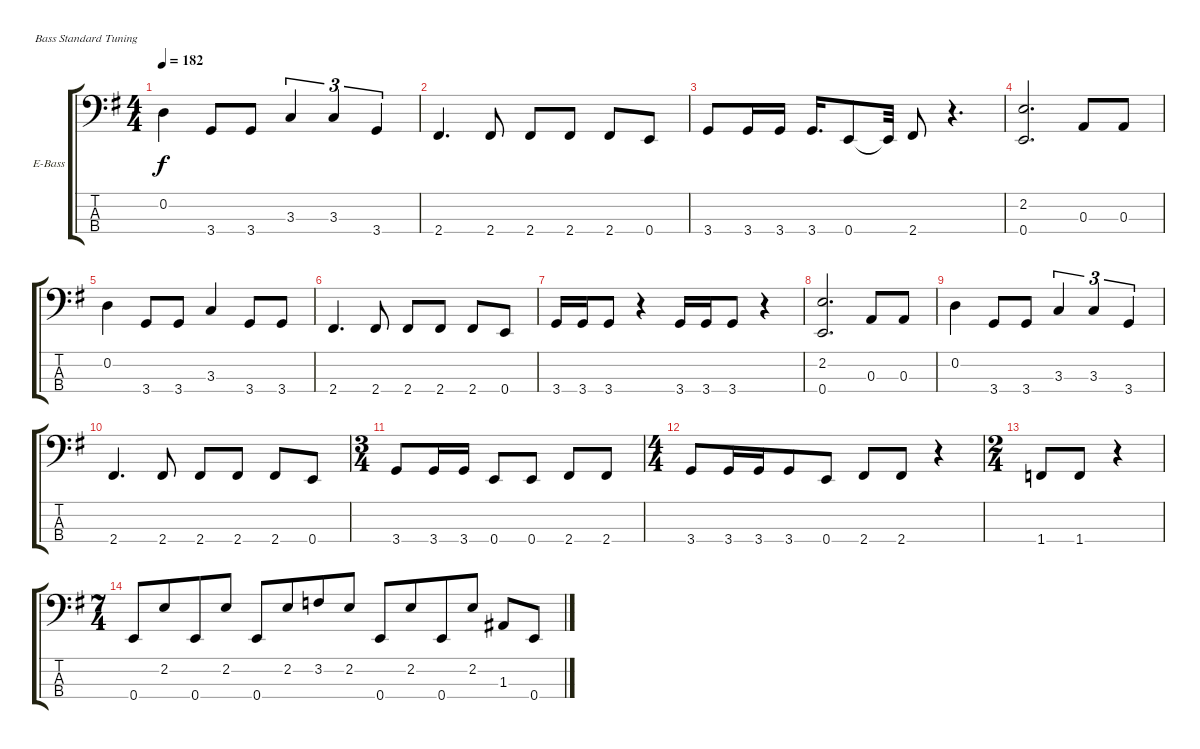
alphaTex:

\bracketExtendMode groupsimilarinstruments
\firstSystemTrackNameOrientation horizontal
\otherSystemsTrackNameOrientation horizontal
\track ("Bass" "E-Bass") {instrument electricbasspick}
\staff {score tabs}
\tuning (G2 D2 A1 E1)
\ts (4 4)
\tempo 182
\clef f4
\scale
1.05549
\ks g
0.2.4{dy f} 3.4.8 3.4.8 3.3.4{tu (3 2)} 3.3.4{tu (3 2)} 3.4.4{tu (3 2)} |
\scale
0.944515 2.4.4{d} 2.4.8 2.4.8 2.4.8 2.4.8 0.4.8 |
\scale
1.05549 3.4.8 3.4.16 3.4.16 3.4.16{d} 0.4.8 0.4{t}.32 2.4.8 r.4{d} |
\scale
0.944515 (2.2 0.4).2{d} 0.3.8 0.3.8 |
\scale
1.05549 0.2.4 3.4.8 3.4.8 3.3.4 3.4.8 3.4.8 |
\scale
0.944515 2.4.4{d} 2.4.8 2.4.8 2.4.8 2.4.8 0.4.8 |
\scale
1.05549 3.4.16 3.4.16 3.4.8 r.4 3.4.16 3.4.16 3.4.8 r.4 |
\scale
0.944515 (2.2 0.4).2{d} 0.3.8 0.3.8 |
\scale
1.05549 0.2.4 3.4.8 3.4.8 3.3.4{tu (3 2)} 3.3.4{tu (3 2)} 3.4.4{tu (3 2)} |
\scale
0.944515 2.4.4{d} 2.4.8 2.4.8 2.4.8 2.4.8 0.4.8 |
\ts (3 4)
\scale
1.08575 3.4.8 3.4.16 3.4.16 0.4.8 0.4.8 2.4.8 2.4.8 |
\ts (4 4)
\beaming (8 4 4)
\scale
0.91425 3.4.8 3.4.16 3.4.16 3.4.8 0.4.8 2.4.8 2.4.8 r.4 |
\ts (2 4)
\scale
1.08575 1.4.8 1.4.8 r.4 |
\ts (7 4)
\scale
0.91425 0.4.8 2.2.8 0.4.8 2.2.8 0.4.8 2.2.8 3.2.8 2.2.8 0.4.8 2.2.8 0.4.8 2.2.8 1.3.8 0.4.8
